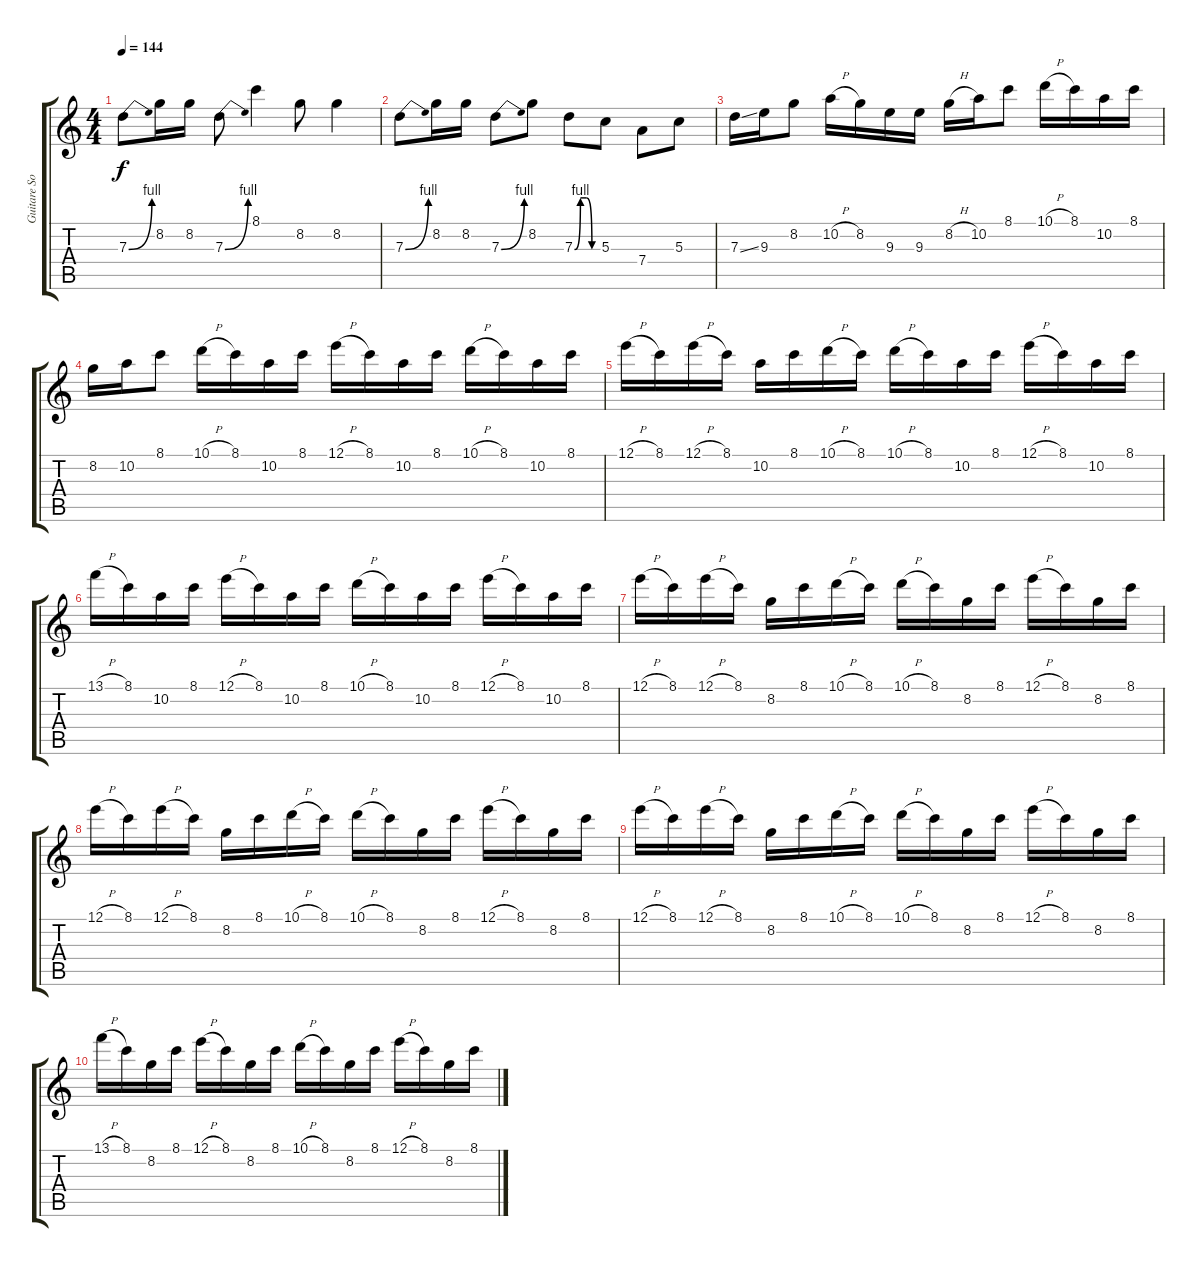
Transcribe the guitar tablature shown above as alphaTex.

\track ("Guitare Solo" "Guitare So") {instrument overdrivenguitar}
\staff {score tabs}
\tuning (E4 B3 G3 D3 A2 E2) {hide}
\ts (4 4)
\tempo 144
\clef g2
\ks c
7.3{be (bend 0 0 60 4)}.8{dy f} 8.2.16 8.2.16 7.3{be (bend 0 0 60 4)}.8 8.1.4 8.2.8 8.2.4 |
7.3{be (bend 0 0 60 4)}.8 8.2.16 8.2.16 7.3{be (bend 0 0 60 4)}.8 8.2.8 7.3{be (custom 0 0 15 4 30 4 45 0 60 0)}.8 5.3.8 7.4.8 5.3.8 |
7.3{ss}.16 9.3.16 8.2.8 10.2{h}.16 8.2.16 9.3.16 9.3.16 8.2{h}.16 10.2.16 8.1.8 10.1{h}.16 8.1.16 10.2.16 8.1.16 |
8.2.16 10.2.16 8.1.8 10.1{h}.16 8.1.16 10.2.16 8.1.16 12.1{h}.16 8.1.16 10.2.16 8.1.16 10.1{h}.16 8.1.16 10.2.16 8.1.16 |
12.1{h}.16 8.1.16 12.1{h}.16 8.1.16 10.2.16 8.1.16 10.1{h}.16 8.1.16 10.1{h}.16 8.1.16 10.2.16 8.1.16 12.1{h}.16 8.1.16 10.2.16 8.1.16 |
13.1{h}.16 8.1.16 10.2.16 8.1.16 12.1{h}.16 8.1.16 10.2.16 8.1.16 10.1{h}.16 8.1.16 10.2.16 8.1.16 12.1{h}.16 8.1.16 10.2.16 8.1.16 |
12.1{h}.16 8.1.16 12.1{h}.16 8.1.16 8.2.16 8.1.16 10.1{h}.16 8.1.16 10.1{h}.16 8.1.16 8.2.16 8.1.16 12.1{h}.16 8.1.16 8.2.16 8.1.16 |
12.1{h}.16 8.1.16 12.1{h}.16 8.1.16 8.2.16 8.1.16 10.1{h}.16 8.1.16 10.1{h}.16 8.1.16 8.2.16 8.1.16 12.1{h}.16 8.1.16 8.2.16 8.1.16 |
12.1{h}.16 8.1.16 12.1{h}.16 8.1.16 8.2.16 8.1.16 10.1{h}.16 8.1.16 10.1{h}.16 8.1.16 8.2.16 8.1.16 12.1{h}.16 8.1.16 8.2.16 8.1.16 |
13.1{h}.16 8.1.16 8.2.16 8.1.16 12.1{h}.16 8.1.16 8.2.16 8.1.16 10.1{h}.16 8.1.16 8.2.16 8.1.16 12.1{h}.16 8.1.16 8.2.16 8.1.16
